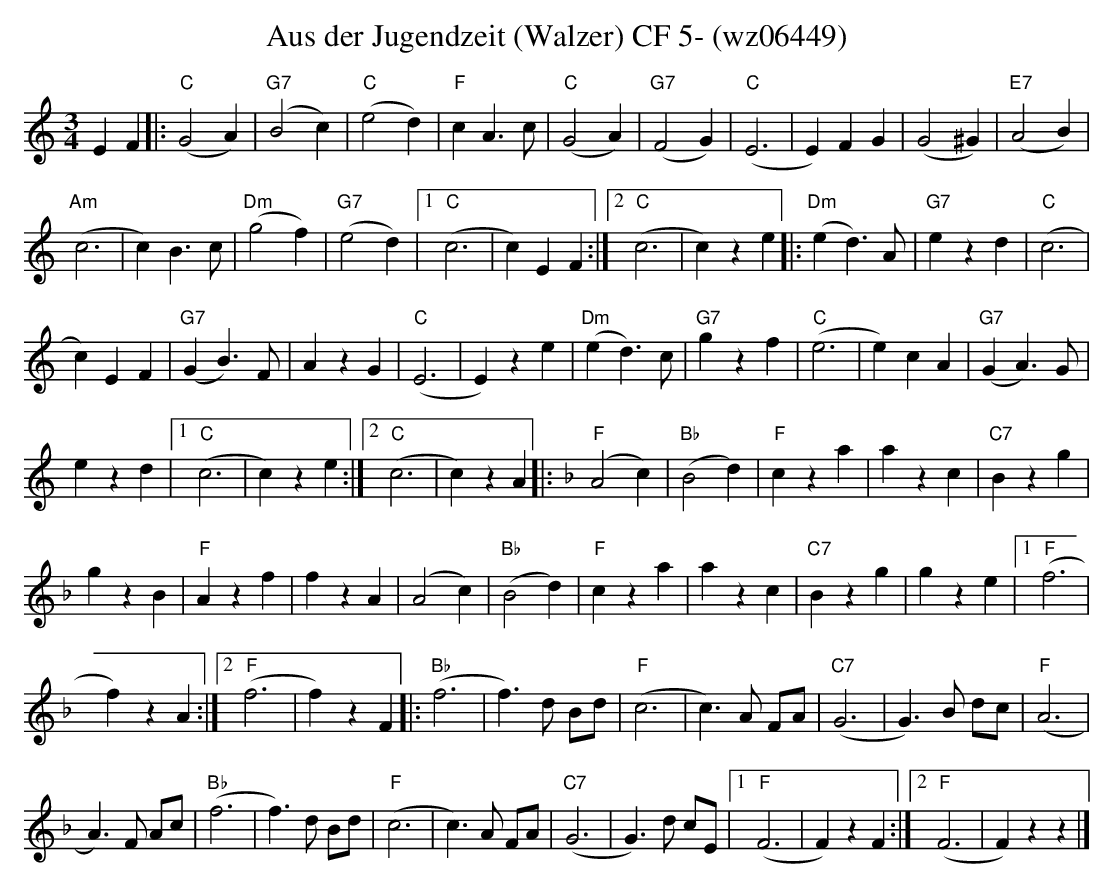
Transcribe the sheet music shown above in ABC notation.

X:1
T:Aus der Jugendzeit (Walzer) CF 5- (wz06449)
M:3/4
L:1/4
K:Cmaj%%MIDI gchordon
EF |: ("C"G2A) | ("G7"B2c) | ("C"e2d) | "F"cA>c | ("C"G2A) | ("G7"F2G) | ("C"E3 | E)FG | \
(G2^G) | ("E7"A2B) |
 ("Am"c3 | c)B>c | ("Dm"g2f) | ("G7"e2d) |1 ("C"c3 | c)EF :|2 ("C"c3 | c)ze \
|: ("Dm"ed>)A | "G7"ezd | ("C"c3 |
 c)EF | ("G7"GB>)F | AzG | ("C"E3 | E)ze | ("Dm"ed>)c | \
"G7"gzf | ("C"e3 | e)cA | ("G7"GA>)G |
 ezd |1 ("C"c3 | c)ze :|2 ("C"c3 | c)zA  [K:Fmaj] \
|: ("F"A2c) | ("Bb"B2d) | "F"cza | azc | "C7"Bzg |
 gzB | "F"Azf | fzA | (A2c) | \
("Bb"B2d) | "F"cza | azc | "C7"Bzg | gze |1 ("F"f3 |
 f)zA :|2 ("F"f3 | f)zF  \
|: ("Bb"f3 | f>)d B/2d/2 | ("F"c3 | c>)A F/2A/2 | ("C7"G3 | G>)B d/2c/2 | ("F"A3 |
 A>)F A/2c/2 | ("Bb"f3 | \
f>)d B/2d/2 | ("F"c3 | c>)A F/2A/2 | ("C7"G3 | G>)d c/2E/2 |1 ("F"F3 | F)zF :|2 ("F"F3 | F)zz |]
